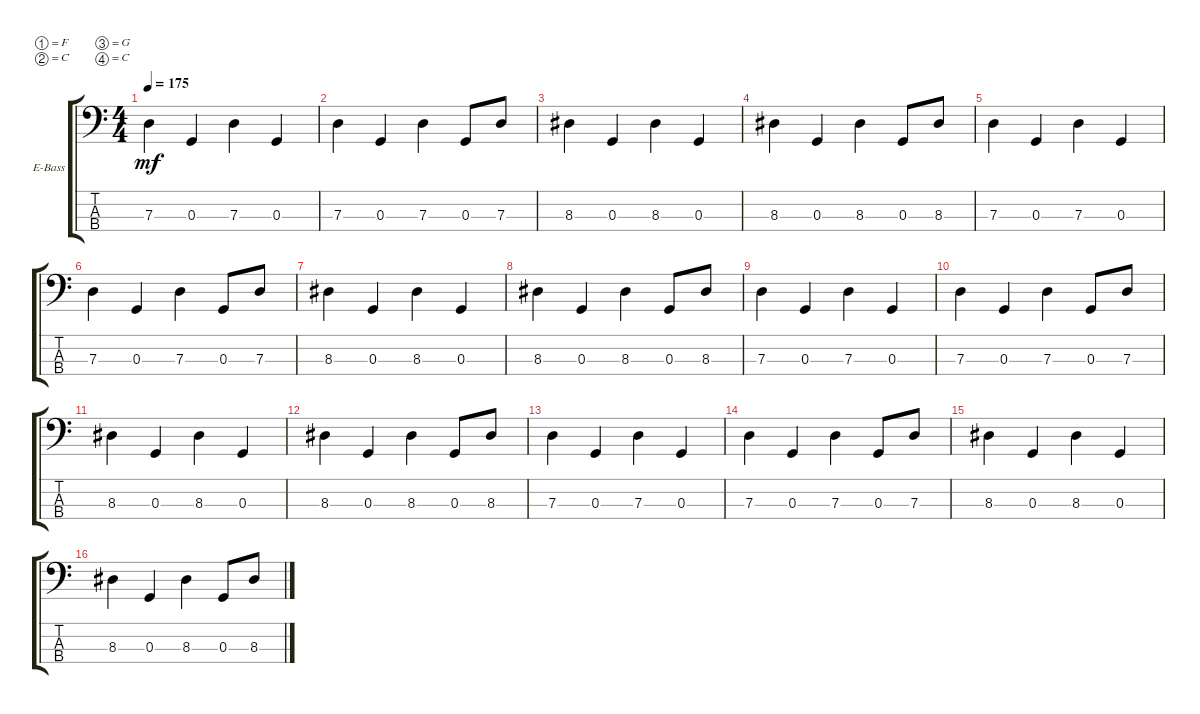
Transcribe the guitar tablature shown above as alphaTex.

\defaultSystemsLayout 4
\bracketExtendMode groupsimilarinstruments
\firstSystemTrackNameOrientation horizontal
\otherSystemsTrackNameOrientation horizontal
\track ("Electric Bass" "E-Bass") {instrument electricbassfinger}
\staff {score tabs}
\tuning (F2 C2 G1 C1)
\ts (4 4)
\tempo 175
\clef f4
\ks c
7.3.4{dy mf} 0.3.4 7.3.4 0.3.4 |
7.3.4 0.3.4 7.3.4 0.3.8 7.3.8 |
8.3.4 0.3.4 8.3.4 0.3.4 |
8.3.4 0.3.4 8.3.4 0.3.8 8.3.8 |
7.3.4 0.3.4 7.3.4 0.3.4 |
7.3.4 0.3.4 7.3.4 0.3.8 7.3.8 |
8.3.4 0.3.4 8.3.4 0.3.4 |
8.3.4 0.3.4 8.3.4 0.3.8 8.3.8 |
7.3.4 0.3.4 7.3.4 0.3.4 |
7.3.4 0.3.4 7.3.4 0.3.8 7.3.8 |
8.3.4 0.3.4 8.3.4 0.3.4 |
8.3.4 0.3.4 8.3.4 0.3.8 8.3.8 |
7.3.4 0.3.4 7.3.4 0.3.4 |
7.3.4 0.3.4 7.3.4 0.3.8 7.3.8 |
8.3.4 0.3.4 8.3.4 0.3.4 |
8.3.4 0.3.4 8.3.4 0.3.8 8.3.8
